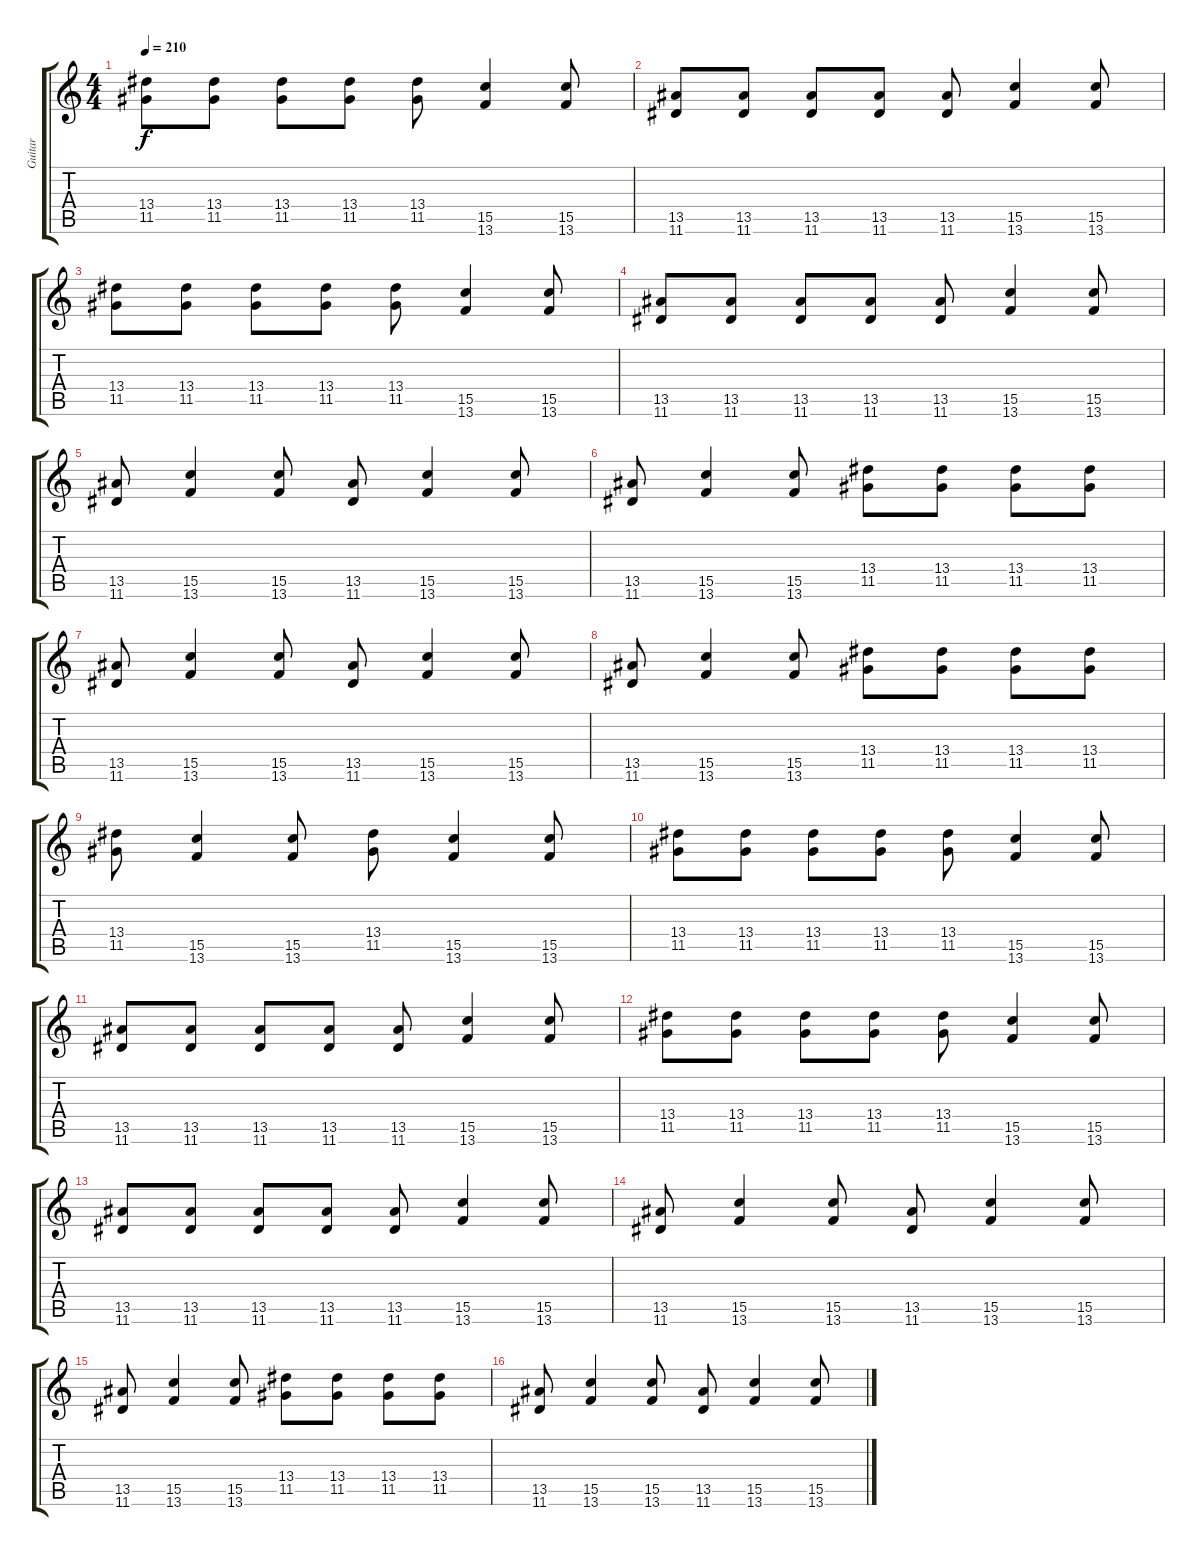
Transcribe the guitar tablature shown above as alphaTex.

\track ("Guitar" "Guitar") {instrument overdrivenguitar}
\staff {score tabs}
\tuning (E4 B3 G3 D3 A2 E2) {hide}
\ts (4 4)
\tempo 210
\clef g2
\ks c
(13.4 11.5).8{dy f} (13.4 11.5).8 (13.4 11.5).8 (13.4 11.5).8 (13.4 11.5).8 (15.5 13.6).4 (15.5 13.6).8 |
(13.5 11.6).8 (13.5 11.6).8 (13.5 11.6).8 (13.5 11.6).8 (13.5 11.6).8 (15.5 13.6).4 (15.5 13.6).8 |
(13.4 11.5).8 (13.4 11.5).8 (13.4 11.5).8 (13.4 11.5).8 (13.4 11.5).8 (15.5 13.6).4 (15.5 13.6).8 |
(13.5 11.6).8 (13.5 11.6).8 (13.5 11.6).8 (13.5 11.6).8 (13.5 11.6).8 (15.5 13.6).4 (15.5 13.6).8 |
(13.5 11.6).8 (15.5 13.6).4 (15.5 13.6).8 (13.5 11.6).8 (15.5 13.6).4 (15.5 13.6).8 |
(13.5 11.6).8 (15.5 13.6).4 (15.5 13.6).8 (13.4 11.5).8 (13.4 11.5).8 (13.4 11.5).8 (13.4 11.5).8 |
(13.5 11.6).8 (15.5 13.6).4 (15.5 13.6).8 (13.5 11.6).8 (15.5 13.6).4 (15.5 13.6).8 |
(13.5 11.6).8 (15.5 13.6).4 (15.5 13.6).8 (13.4 11.5).8 (13.4 11.5).8 (13.4 11.5).8 (13.4 11.5).8 |
(13.4 11.5).8 (15.5 13.6).4 (15.5 13.6).8 (13.4 11.5).8 (15.5 13.6).4 (15.5 13.6).8 |
(13.4 11.5).8 (13.4 11.5).8 (13.4 11.5).8 (13.4 11.5).8 (13.4 11.5).8 (15.5 13.6).4 (15.5 13.6).8 |
(13.5 11.6).8 (13.5 11.6).8 (13.5 11.6).8 (13.5 11.6).8 (13.5 11.6).8 (15.5 13.6).4 (15.5 13.6).8 |
(13.4 11.5).8 (13.4 11.5).8 (13.4 11.5).8 (13.4 11.5).8 (13.4 11.5).8 (15.5 13.6).4 (15.5 13.6).8 |
(13.5 11.6).8 (13.5 11.6).8 (13.5 11.6).8 (13.5 11.6).8 (13.5 11.6).8 (15.5 13.6).4 (15.5 13.6).8 |
(13.5 11.6).8 (15.5 13.6).4 (15.5 13.6).8 (13.5 11.6).8 (15.5 13.6).4 (15.5 13.6).8 |
(13.5 11.6).8 (15.5 13.6).4 (15.5 13.6).8 (13.4 11.5).8 (13.4 11.5).8 (13.4 11.5).8 (13.4 11.5).8 |
(13.5 11.6).8 (15.5 13.6).4 (15.5 13.6).8 (13.5 11.6).8 (15.5 13.6).4 (15.5 13.6).8
